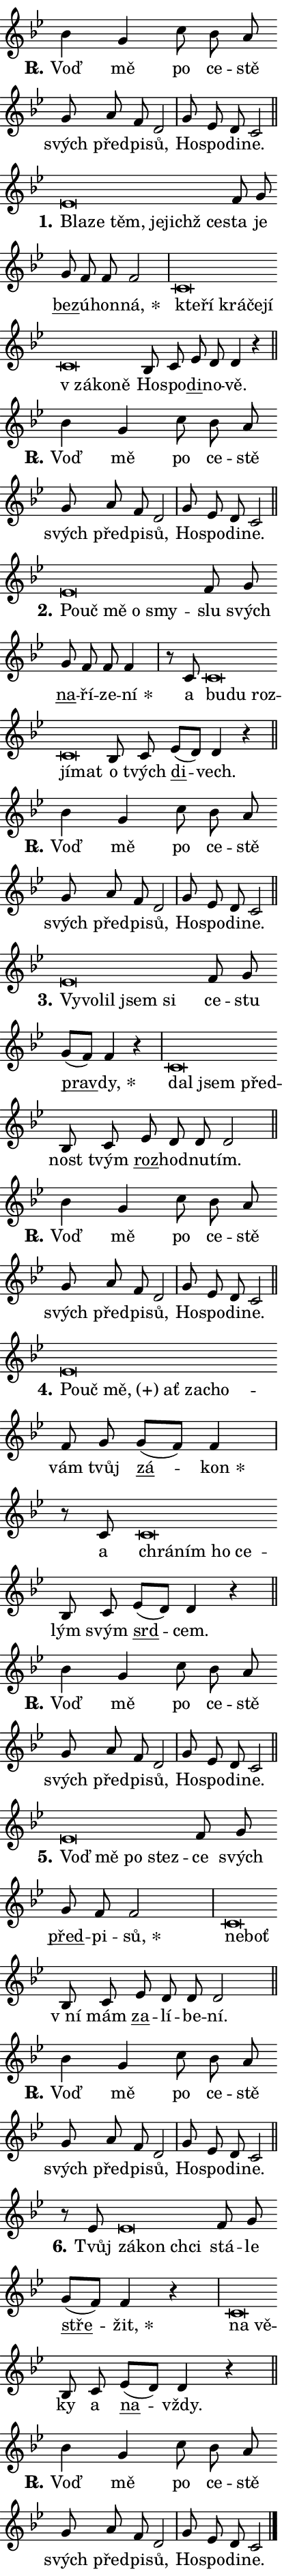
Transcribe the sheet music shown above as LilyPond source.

\version "2.24.0"
\header { tagline = "" }
\paper {
  indent = 0\cm
  top-margin = 0\cm
  right-margin = 0.13\cm % to fit lyric hyphens
  bottom-margin = 0\cm
  left-margin = 0\cm
  paper-width = 7\cm
  page-breaking = #ly:one-page-breaking
  system-system-spacing.basic-distance = #11
  score-system-spacing.basic-distance = #11
  ragged-last = ##f
}


%% Author: Thomas Morley
%% https://lists.gnu.org/archive/html/lilypond-user/2020-05/msg00002.html
#(define (line-position grob)
"Returns position of @var[grob} in current system:
   @code{'start}, if at first time-step
   @code{'end}, if at last time-step
   @code{'middle} otherwise
"
  (let* ((col (ly:item-get-column grob))
         (ln (ly:grob-object col 'left-neighbor))
         (rn (ly:grob-object col 'right-neighbor))
         (col-to-check-left (if (ly:grob? ln) ln col))
         (col-to-check-right (if (ly:grob? rn) rn col))
         (break-dir-left
           (and
             (ly:grob-property col-to-check-left 'non-musical #f)
             (ly:item-break-dir col-to-check-left)))
         (break-dir-right
           (and
             (ly:grob-property col-to-check-right 'non-musical #f)
             (ly:item-break-dir col-to-check-right))))
        (cond ((eqv? 1 break-dir-left) 'start)
              ((eqv? -1 break-dir-right) 'end)
              (else 'middle))))

#(define (tranparent-at-line-position vctor)
  (lambda (grob)
  "Relying on @code{line-position} select the relevant enry from @var{vctor}.
Used to determine transparency,"
    (case (line-position grob)
      ((end) (not (vector-ref vctor 0)))
      ((middle) (not (vector-ref vctor 1)))
      ((start) (not (vector-ref vctor 2))))))

noteHeadBreakVisibility =
#(define-music-function (break-visibility)(vector?)
"Makes @code{NoteHead}s transparent relying on @var{break-visibility}"
#{
  \override NoteHead.transparent =
    #(tranparent-at-line-position break-visibility)
#})

#(define delete-ledgers-for-transparent-note-heads
  (lambda (grob)
    "Reads whether a @code{NoteHead} is transparent.
If so this @code{NoteHead} is removed from @code{'note-heads} from
@var{grob}, which is supposed to be @code{LedgerLineSpanner}.
As a result ledgers are not printed for this @code{NoteHead}"
    (let* ((nhds-array (ly:grob-object grob 'note-heads))
           (nhds-list
             (if (ly:grob-array? nhds-array)
                 (ly:grob-array->list nhds-array)
                 '()))
           ;; Relies on the transparent-property being done before
           ;; Staff.LedgerLineSpanner.after-line-breaking is executed.
           ;; This is fragile ...
           (to-keep
             (remove
               (lambda (nhd)
                 (ly:grob-property nhd 'transparent #f))
               nhds-list)))
      ;; TODO find a better method to iterate over grob-arrays, similiar
      ;; to filter/remove etc for lists
      ;; For now rebuilt from scratch
      (set! (ly:grob-object grob 'note-heads)  '())
      (for-each
        (lambda (nhd)
          (ly:pointer-group-interface::add-grob grob 'note-heads nhd))
        to-keep))))

squashNotes = {
  \override NoteHead.X-extent = #'(-0.2 . 0.2)
  \override NoteHead.Y-extent = #'(-0.75 . 0)
  \override NoteHead.stencil =
    #(lambda (grob)
       (let ((pos (ly:grob-property grob 'staff-position)))
         (begin
           (if (< pos -7) (display "ERROR: Lower brevis then expected\n") (display ""))
           (if (<= pos -6) ly:text-interface::print ly:note-head::print))))
}
unSquashNotes = {
  \revert NoteHead.X-extent
  \revert NoteHead.Y-extent
  \revert NoteHead.stencil
}

hideNotes = \noteHeadBreakVisibility #begin-of-line-visible
unHideNotes = \noteHeadBreakVisibility #all-visible

% work-around for resetting accidentals
% https://lilypond.org/doc/v2.23/Documentation/notation/displaying-rhythms#unmetered-music
cadenzaMeasure = {
  \cadenzaOff
  \partial 1024 s1024
  \cadenzaOn
}

#(define-markup-command (accent layout props text) (markup?)
  "Underline accented syllable"
  (interpret-markup layout props
    #{\markup \override #'(offset . 4.3) \underline { #text }#}))

responsum = \markup \concat {
  "R" \hspace #-1.05 \path #0.1 #'((moveto 0 0.07) (lineto 0.9 0.8)) \hspace #0.05 "."
}

spaceSize = #0.6828661417322834 % exact space size for TeX Gyre Schola

\layout {
  \context {
    \Staff
    \remove "Time_signature_engraver"
    \override LedgerLineSpanner.after-line-breaking = #delete-ledgers-for-transparent-note-heads
  }
  \context {
    \Lyrics {
      \override LyricSpace.minimum-distance = \spaceSize
      \override LyricText.font-name = #"TeX Gyre Schola"
      \override LyricText.font-size = 1
      \override StanzaNumber.font-name = #"TeX Gyre Schola Bold"
      \override StanzaNumber.font-size = 1
    }
  }
  \context {
    \Score 
    \override NoteHead.text =
      #(lambda (grob) 
        (let ((pos (ly:grob-property grob 'staff-position)))
          #{\markup {
            \combine
              \halign #-0.55 \raise #(if (= pos -6) 0 0.5) \override #'(thickness . 2) \draw-line #'(3.2 . 0)
              \musicglyph "noteheads.sM1"
          }#}))
  }
}

% magnetic-lyrics.ily
%
%   written by
%     Jean Abou Samra <jean@abou-samra.fr>
%     Werner Lemberg <wl@gnu.org>
%
%   adapted by
%     Jiri Hon <jiri.hon@gmail.com>
%
% Version 2022-Apr-15

% https://www.mail-archive.com/lilypond-user@gnu.org/msg149350.html

#(define (Left_hyphen_pointer_engraver context)
   "Collect syllable-hyphen-syllable occurrences in lyrics and store
them in properties.  This engraver only looks to the left.  For
example, if the lyrics input is @code{foo -- bar}, it does the
following.

@itemize @bullet
@item
Set the @code{text} property of the @code{LyricHyphen} grob between
@q{foo} and @q{bar} to @code{foo}.

@item
Set the @code{left-hyphen} property of the @code{LyricText} grob with
text @q{foo} to the @code{LyricHyphen} grob between @q{foo} and
@q{bar}.
@end itemize

Use this auxiliary engraver in combination with the
@code{lyric-@/text::@/apply-@/magnetic-@/offset!} hook."
   (let ((hyphen #f)
         (text #f))
     (make-engraver
      (acknowledgers
       ((lyric-syllable-interface engraver grob source-engraver)
        (set! text grob)))
      (end-acknowledgers
       ((lyric-hyphen-interface engraver grob source-engraver)
        ;(when (not (grob::has-interface grob 'lyric-space-interface))
          (set! hyphen grob)));)
      ((stop-translation-timestep engraver)
       (when (and text hyphen)
         (ly:grob-set-object! text 'left-hyphen hyphen))
       (set! text #f)
       (set! hyphen #f)))))

#(define (lyric-text::apply-magnetic-offset! grob)
   "If the space between two syllables is less than the value in
property @code{LyricText@/.details@/.squash-threshold}, move the right
syllable to the left so that it gets concatenated with the left
syllable.

Use this function as a hook for
@code{LyricText@/.after-@/line-@/breaking} if the
@code{Left_@/hyphen_@/pointer_@/engraver} is active."
   (let ((hyphen (ly:grob-object grob 'left-hyphen #f)))
     (when hyphen
       (let ((left-text (ly:spanner-bound hyphen LEFT)))
         (when (grob::has-interface left-text 'lyric-syllable-interface)
           (let* ((common (ly:grob-common-refpoint grob left-text X))
                  (this-x-ext (ly:grob-extent grob common X))
                  (left-x-ext
                   (begin
                     ;; Trigger magnetism for left-text.
                     (ly:grob-property left-text 'after-line-breaking)
                     (ly:grob-extent left-text common X)))
                  ;; `delta` is the gap width between two syllables.
                  (delta (- (interval-start this-x-ext)
                            (interval-end left-x-ext)))
                  (details (ly:grob-property grob 'details))
                  (threshold (assoc-get 'squash-threshold details 0.2)))
             (when (< delta threshold)
               (let* (;; We have to manipulate the input text so that
                      ;; ligatures crossing syllable boundaries are not
                      ;; disabled.  For languages based on the Latin
                      ;; script this is essentially a beautification.
                      ;; However, for non-Western scripts it can be a
                      ;; necessity.
                      (lt (ly:grob-property left-text 'text))
                      (rt (ly:grob-property grob 'text))
                      (is-space (grob::has-interface hyphen 'lyric-space-interface))
                      (space (if is-space " " ""))
                      (extra-delta (if is-space spaceSize 0))
                      ;; Append new syllable.
                      (ltrt-space (if (and (string? lt) (string? rt))
                                (string-append lt space rt)
                                (make-concat-markup (list lt space rt))))
                      ;; Right-align `ltrt` to the right side.
                      (ltrt-space-markup (grob-interpret-markup
                               grob
                               (make-translate-markup
                                (cons (interval-length this-x-ext) 0)
                                (make-right-align-markup ltrt-space)))))
                 (begin
                   ;; Don't print `left-text`.
                   (ly:grob-set-property! left-text 'stencil #f)
                   ;; Set text and stencil (which holds all collected
                   ;; syllables so far) and shift it to the left.
                   (ly:grob-set-property! grob 'text ltrt-space)
                   (ly:grob-set-property! grob 'stencil ltrt-space-markup)
                   (ly:grob-translate-axis! grob (- (- delta extra-delta)) X))))))))))


#(define (lyric-hyphen::displace-bounds-first grob)
   ;; Make very sure this callback isn't triggered too early.
   (let ((left (ly:spanner-bound grob LEFT))
         (right (ly:spanner-bound grob RIGHT)))
     (ly:grob-property left 'after-line-breaking)
     (ly:grob-property right 'after-line-breaking)
     (ly:lyric-hyphen::print grob)))

squashThreshold = #0.4

\layout {
  \context {
    \Lyrics
    \consists #Left_hyphen_pointer_engraver
    \override LyricText.after-line-breaking =
      #lyric-text::apply-magnetic-offset!
    \override LyricHyphen.stencil = #lyric-hyphen::displace-bounds-first
    \override LyricText.details.squash-threshold = \squashThreshold
    \override LyricHyphen.minimum-distance = 0
    \override LyricHyphen.minimum-length = \squashThreshold
  }
}

squashText = \override LyricText.details.squash-threshold = 9999
unSquashText = \override LyricText.details.squash-threshold = \squashThreshold

leftText = \override LyricText.self-alignment-X = #LEFT
unLeftText = \revert LyricText.self-alignment-X

starOffset = #(lambda (grob) 
                (let ((x_offset (ly:self-alignment-interface::aligned-on-x-parent grob)))
                  (if (= x_offset 0) 0 (+ x_offset 1.2))))

star = #(define-music-function (syllable)(string?)
"Append star separator at the end of a syllable"
#{
  \once \override LyricText.X-offset = #starOffset
  \lyricmode { \markup {
    #syllable
    \override #'((font-name . "TeX Gyre Schola Bold")) \hspace #0.2 \lower #0.65 \larger "*"
  } }
#})

starAccent = #(define-music-function (syllable)(string?)
"Append star separator at the end of a syllable and make accent"
#{
  \once \override LyricText.X-offset = #starOffset
  \lyricmode { \markup {
    \accent #syllable
    \override #'((font-name . "TeX Gyre Schola Bold")) \hspace #0.2 \lower #0.65 \larger "*"
  } }
#})

breath = #(define-music-function (syllable)(string?)
"Append breathing indicator at the end of a syllable"
#{
  \lyricmode { \markup { #syllable "+" } }
#})

optionalBreath = #(define-music-function (syllable)(string?)
"Append optional breathing indicator at the end of a syllable"
#{
  \lyricmode { \markup { #syllable "(+)" } }
#})


\score {
    <<
        \new Voice = "melody" { \cadenzaOn \key bes \major \relative { bes'4 g c8 bes a \bar "" g a f d2 \cadenzaMeasure \bar "|" g8 es d c2 \cadenzaMeasure \bar "||" \break } }
        \new Lyrics \lyricsto "melody" { \lyricmode { \set stanza = \responsum
Voď mě po ce -- stě svých před -- pi -- sů, Ho -- spo -- di -- ne. } }
    >>
    \layout {}
}

\score {
    <<
        \new Voice = "melody" { \cadenzaOn \key bes \major \relative { \squashNotes es'\breve*1/16 \hideNotes \breve*1/16 \bar "" \breve*1/16 \bar "" \breve*1/16 \bar "" \breve*1/16 \breve*1/16 \bar "" \unHideNotes \unSquashNotes f8 g \bar "" g f f f2 \cadenzaMeasure \bar "|" \squashNotes c\breve*1/16 \hideNotes \breve*1/16 \bar "" \breve*1/16 \bar "" \breve*1/16 \bar "" \breve*1/16 \bar "" \breve*1/16 \bar "" \breve*1/16 \breve*1/16 \bar "" \unHideNotes \unSquashNotes bes8 c \bar "" es d d4 r \cadenzaMeasure \bar "||" \break } }
        \new Lyrics \lyricsto "melody" { \lyricmode { \set stanza = "1."
\leftText Bla -- \squashText ze těm, je -- jichž ce -- \unLeftText \unSquashText sta je \markup \accent bez -- ú -- hon -- \star ná, \leftText kte -- \squashText ří krá -- če -- jí "v zá" -- ko -- ně \unLeftText \unSquashText Ho -- spo -- \markup \accent di -- no -- vě. } }
    >>
    \layout {}
}

\score {
    <<
        \new Voice = "melody" { \cadenzaOn \key bes \major \relative { bes'4 g c8 bes a \bar "" g a f d2 \cadenzaMeasure \bar "|" g8 es d c2 \cadenzaMeasure \bar "||" \break } }
        \new Lyrics \lyricsto "melody" { \lyricmode { \set stanza = \responsum
Voď mě po ce -- stě svých před -- pi -- sů, Ho -- spo -- di -- ne. } }
    >>
    \layout {}
}

\score {
    <<
        \new Voice = "melody" { \cadenzaOn \key bes \major \relative { \squashNotes es'\breve*1/16 \hideNotes \breve*1/16 \bar "" \breve*1/16 \bar "" \breve*1/16 \breve*1/16 \bar "" \unHideNotes \unSquashNotes f8 g \bar "" g f f f4 \cadenzaMeasure \bar "|" r8 c8 \squashNotes c\breve*1/16 \hideNotes \breve*1/16 \bar "" \breve*1/16 \bar "" \breve*1/16 \breve*1/16 \bar "" \unHideNotes \unSquashNotes bes8 c \bar "" es[( d)] d4 r \cadenzaMeasure \bar "||" \break } }
        \new Lyrics \lyricsto "melody" { \lyricmode { \set stanza = "2."
\leftText Po -- \squashText uč mě o smy -- \unLeftText \unSquashText slu svých \markup \accent na -- ří -- ze -- \star ní a \leftText bu -- \squashText du roz -- jí -- mat \unLeftText \unSquashText o tvých \markup \accent di -- vech. } }
    >>
    \layout {}
}

\score {
    <<
        \new Voice = "melody" { \cadenzaOn \key bes \major \relative { bes'4 g c8 bes a \bar "" g a f d2 \cadenzaMeasure \bar "|" g8 es d c2 \cadenzaMeasure \bar "||" \break } }
        \new Lyrics \lyricsto "melody" { \lyricmode { \set stanza = \responsum
Voď mě po ce -- stě svých před -- pi -- sů, Ho -- spo -- di -- ne. } }
    >>
    \layout {}
}

\score {
    <<
        \new Voice = "melody" { \cadenzaOn \key bes \major \relative { \squashNotes es'\breve*1/16 \hideNotes \breve*1/16 \bar "" \breve*1/16 \bar "" \breve*1/16 \breve*1/16 \bar "" \unHideNotes \unSquashNotes f8 g \bar "" g[( f)] f4 r \cadenzaMeasure \bar "|" \squashNotes c\breve*1/16 \hideNotes \breve*1/16 \breve*1/16 \bar "" \unHideNotes \unSquashNotes bes8 c \bar "" es d d d2 \cadenzaMeasure \bar "||" \break } }
        \new Lyrics \lyricsto "melody" { \lyricmode { \set stanza = "3."
\leftText Vy -- \squashText vo -- lil jsem si \unLeftText \unSquashText ce -- stu \markup \accent prav -- \star dy, \leftText dal \squashText jsem před -- \unLeftText \unSquashText nost tvým \markup \accent roz -- hod -- nu -- tím. } }
    >>
    \layout {}
}

\score {
    <<
        \new Voice = "melody" { \cadenzaOn \key bes \major \relative { bes'4 g c8 bes a \bar "" g a f d2 \cadenzaMeasure \bar "|" g8 es d c2 \cadenzaMeasure \bar "||" \break } }
        \new Lyrics \lyricsto "melody" { \lyricmode { \set stanza = \responsum
Voď mě po ce -- stě svých před -- pi -- sů, Ho -- spo -- di -- ne. } }
    >>
    \layout {}
}

\score {
    <<
        \new Voice = "melody" { \cadenzaOn \key bes \major \relative { \squashNotes es'\breve*1/16 \hideNotes \breve*1/16 \bar "" \breve*1/16 \bar "" \breve*1/16 \bar "" \breve*1/16 \breve*1/16 \bar "" \unHideNotes \unSquashNotes f8 g \bar "" g[( f)] f4 \cadenzaMeasure \bar "|" r8 c8 \squashNotes c\breve*1/16 \hideNotes \breve*1/16 \bar "" \breve*1/16 \breve*1/16 \bar "" \unHideNotes \unSquashNotes bes8 c \bar "" es[( d)] d4 r \cadenzaMeasure \bar "||" \break } }
        \new Lyrics \lyricsto "melody" { \lyricmode { \set stanza = "4."
\leftText Po -- \squashText uč \optionalBreath mě, ať za -- cho -- \unLeftText \unSquashText vám tvůj \markup \accent zá -- \star kon a \leftText chrá -- \squashText ním ho ce -- \unLeftText \unSquashText lým svým \markup \accent srd -- cem. } }
    >>
    \layout {}
}

\score {
    <<
        \new Voice = "melody" { \cadenzaOn \key bes \major \relative { bes'4 g c8 bes a \bar "" g a f d2 \cadenzaMeasure \bar "|" g8 es d c2 \cadenzaMeasure \bar "||" \break } }
        \new Lyrics \lyricsto "melody" { \lyricmode { \set stanza = \responsum
Voď mě po ce -- stě svých před -- pi -- sů, Ho -- spo -- di -- ne. } }
    >>
    \layout {}
}

\score {
    <<
        \new Voice = "melody" { \cadenzaOn \key bes \major \relative { \squashNotes es'\breve*1/16 \hideNotes \breve*1/16 \bar "" \breve*1/16 \breve*1/16 \bar "" \unHideNotes \unSquashNotes f8 g \bar "" g f f2 \cadenzaMeasure \bar "|" \squashNotes c\breve*1/16 \hideNotes \breve*1/16 \bar "" \unHideNotes \unSquashNotes bes8 c \bar "" es d d d2 \cadenzaMeasure \bar "||" \break } }
        \new Lyrics \lyricsto "melody" { \lyricmode { \set stanza = "5."
\leftText Voď \squashText mě po stez -- \unLeftText \unSquashText ce svých \markup \accent před -- pi -- \star sů, \leftText ne -- \squashText boť \unLeftText \unSquashText "v ní" mám \markup \accent za -- lí -- be -- ní. } }
    >>
    \layout {}
}

\score {
    <<
        \new Voice = "melody" { \cadenzaOn \key bes \major \relative { bes'4 g c8 bes a \bar "" g a f d2 \cadenzaMeasure \bar "|" g8 es d c2 \cadenzaMeasure \bar "||" \break } }
        \new Lyrics \lyricsto "melody" { \lyricmode { \set stanza = \responsum
Voď mě po ce -- stě svých před -- pi -- sů, Ho -- spo -- di -- ne. } }
    >>
    \layout {}
}

\score {
    <<
        \new Voice = "melody" { \cadenzaOn \key bes \major \relative { r8 es'8 \squashNotes es\breve*1/16 \hideNotes \breve*1/16 \breve*1/16 \bar "" \unHideNotes \unSquashNotes f8 g \bar "" g[( f)] f4 r \cadenzaMeasure \bar "|" \squashNotes c\breve*1/16 \hideNotes \breve*1/16 \bar "" \unHideNotes \unSquashNotes bes8 c \bar "" es[( d)] d4 r \cadenzaMeasure \bar "||" \break } }
        \new Lyrics \lyricsto "melody" { \lyricmode { \set stanza = "6."
Tvůj \leftText zá -- \squashText kon chci \unLeftText \unSquashText stá -- le \markup \accent stře -- \star žit, \leftText na \squashText vě -- \unLeftText \unSquashText ky a \markup \accent na -- vždy. } }
    >>
    \layout {}
}

\score {
    <<
        \new Voice = "melody" { \cadenzaOn \key bes \major \relative { bes'4 g c8 bes a \bar "" g a f d2 \cadenzaMeasure \bar "|" g8 es d c2 \cadenzaMeasure \bar "||" \break } \bar "|." }
        \new Lyrics \lyricsto "melody" { \lyricmode { \set stanza = \responsum
Voď mě po ce -- stě svých před -- pi -- sů, Ho -- spo -- di -- ne. } }
    >>
    \layout {}
}
